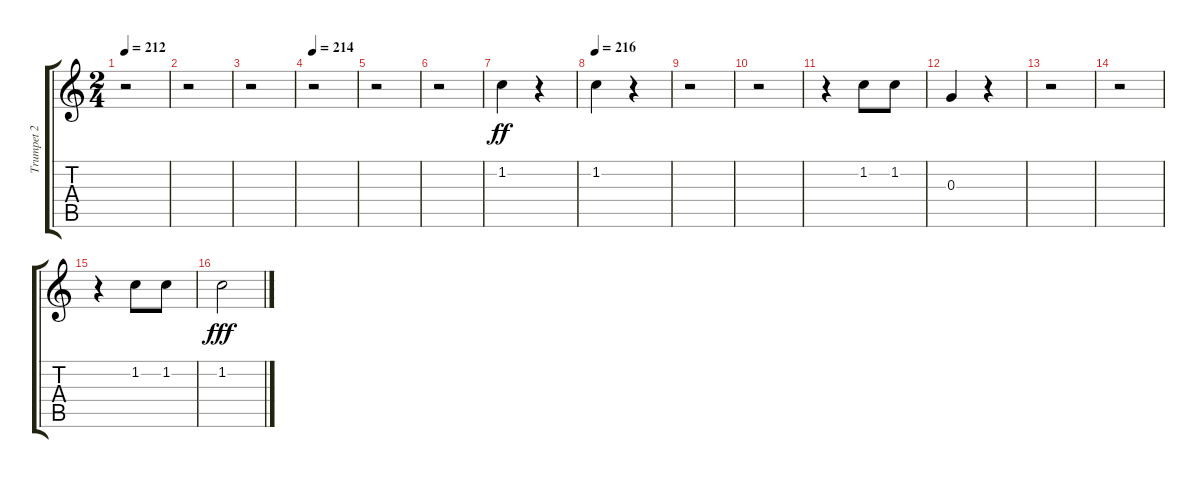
\track ("Trumpet 2" "Trumpet 2") {instrument acousticguitarnylon}
\staff {score tabs}
\tuning (E4 B3 G3 D3 A2 E2) {hide}
\ts (2 4)
\tempo 212
\clef g2
\ks c
r.2{dy ff} |
r.2 |
r.2 |
\tempo 214
r.2 |
r.2 |
r.2 |
1.2.4 r.4 |
\tempo 216
1.2.4 r.4 |
r.2 |
r.2 |
r.4 1.2.8 1.2.8 |
0.3.4 r.4 |
r.2 |
r.2 |
r.4 1.2.8 1.2.8 |
1.2.2{dy fff}
